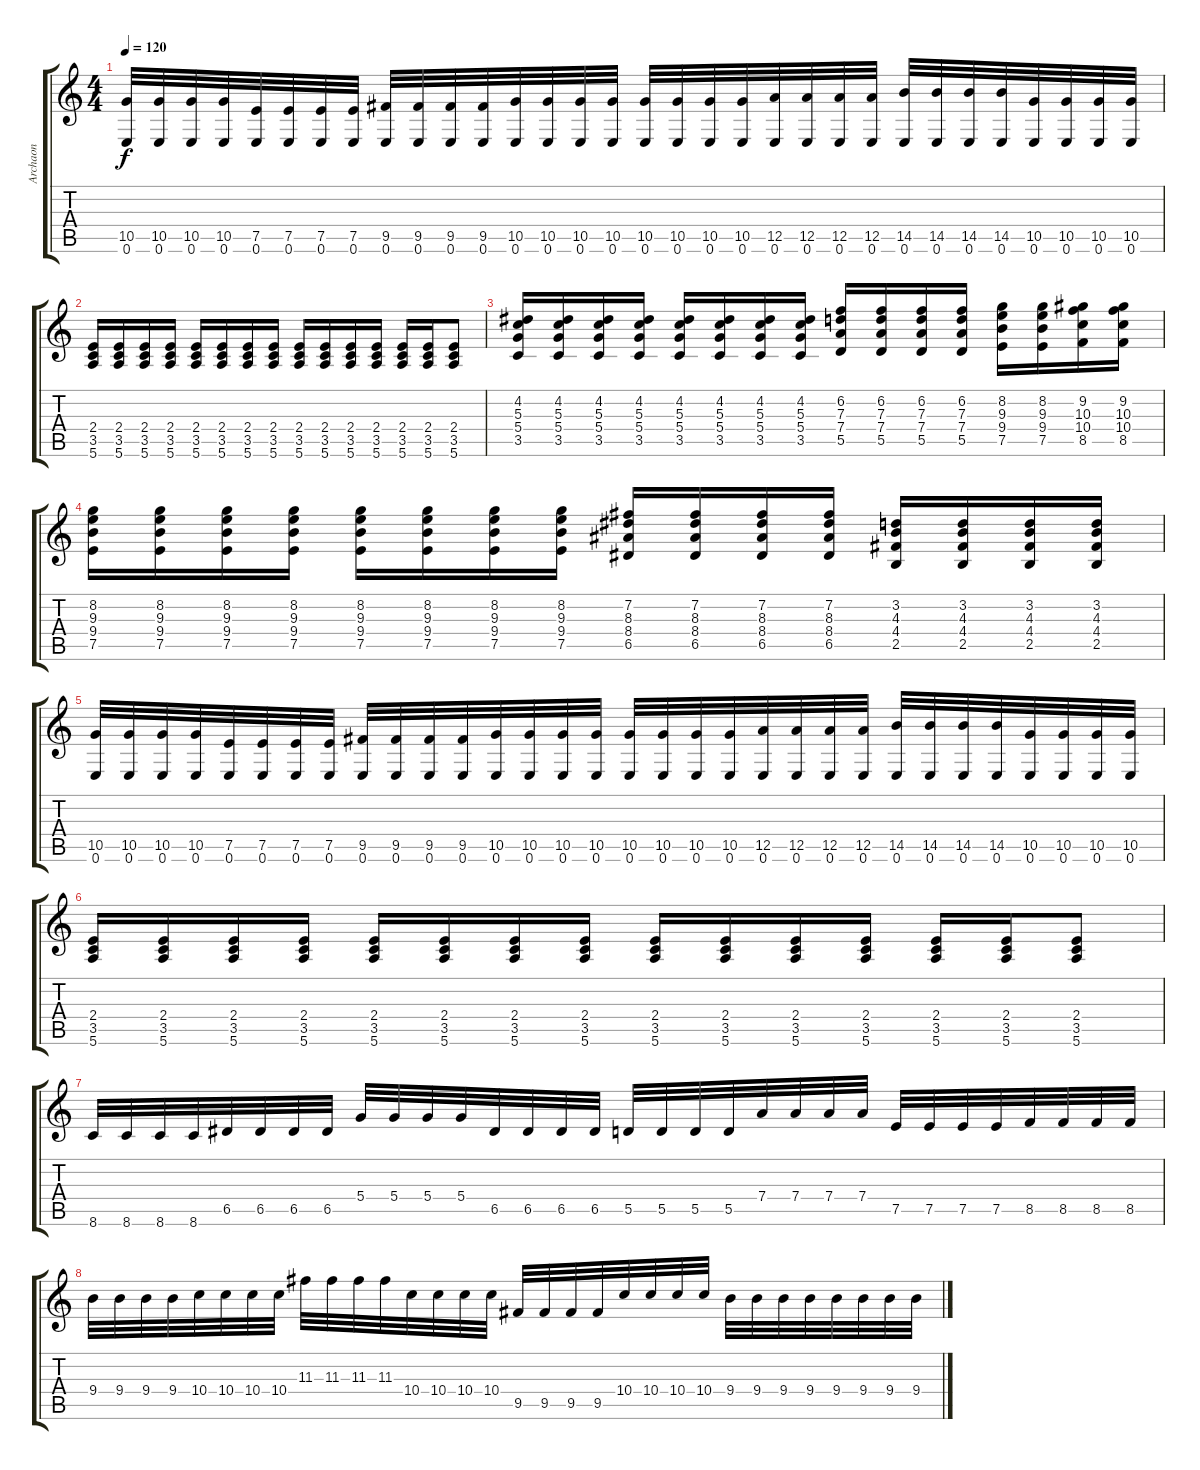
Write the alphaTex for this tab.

\track ("Archaon" "Archaon") {instrument distortionguitar}
\staff {score tabs}
\tuning (E4 B3 G3 D3 A2 E2) {hide}
\ts (4 4)
\tempo 120
\clef g2
\ks c
(10.5 0.6).32{dy f} (10.5 0.6).32 (10.5 0.6).32 (10.5 0.6).32 (7.5 0.6).32 (7.5 0.6).32 (7.5 0.6).32 (7.5 0.6).32 (9.5 0.6).32 (9.5 0.6).32 (9.5 0.6).32 (9.5 0.6).32 (10.5 0.6).32 (10.5 0.6).32 (10.5 0.6).32 (10.5 0.6).32 (10.5 0.6).32 (10.5 0.6).32 (10.5 0.6).32 (10.5 0.6).32 (12.5 0.6).32 (12.5 0.6).32 (12.5 0.6).32 (12.5 0.6).32 (14.5 0.6).32 (14.5 0.6).32 (14.5 0.6).32 (14.5 0.6).32 (10.5 0.6).32 (10.5 0.6).32 (10.5 0.6).32 (10.5 0.6).32 |
(2.4 3.5 5.6).16 (2.4 3.5 5.6).16 (2.4 3.5 5.6).16 (2.4 3.5 5.6).16 (2.4 3.5 5.6).16 (2.4 3.5 5.6).16 (2.4 3.5 5.6).16 (2.4 3.5 5.6).16 (2.4 3.5 5.6).16 (2.4 3.5 5.6).16 (2.4 3.5 5.6).16 (2.4 3.5 5.6).16 (2.4 3.5 5.6).16 (2.4 3.5 5.6).16 (2.4 3.5 5.6).8 |
(4.2 5.3 5.4 3.5).16 (4.2 5.3 5.4 3.5).16 (4.2 5.3 5.4 3.5).16 (4.2 5.3 5.4 3.5).16 (4.2 5.3 5.4 3.5).16 (4.2 5.3 5.4 3.5).16 (4.2 5.3 5.4 3.5).16 (4.2 5.3 5.4 3.5).16 (6.2 7.3 7.4 5.5).16 (6.2 7.3 7.4 5.5).16 (6.2 7.3 7.4 5.5).16 (6.2 7.3 7.4 5.5).16 (8.2 9.3 9.4 7.5).16 (8.2 9.3 9.4 7.5).16 (9.2 10.3 10.4 8.5).16 (9.2 10.3 10.4 8.5).16 |
(8.2 9.3 9.4 7.5).16 (8.2 9.3 9.4 7.5).16 (8.2 9.3 9.4 7.5).16 (8.2 9.3 9.4 7.5).16 (8.2 9.3 9.4 7.5).16 (8.2 9.3 9.4 7.5).16 (8.2 9.3 9.4 7.5).16 (8.2 9.3 9.4 7.5).16 (7.2 8.3 8.4 6.5).16 (7.2 8.3 8.4 6.5).16 (7.2 8.3 8.4 6.5).16 (7.2 8.3 8.4 6.5).16 (3.2 4.3 4.4 2.5).16 (3.2 4.3 4.4 2.5).16 (3.2 4.3 4.4 2.5).16 (3.2 4.3 4.4 2.5).16 |
(10.5 0.6).32 (10.5 0.6).32 (10.5 0.6).32 (10.5 0.6).32 (7.5 0.6).32 (7.5 0.6).32 (7.5 0.6).32 (7.5 0.6).32 (9.5 0.6).32 (9.5 0.6).32 (9.5 0.6).32 (9.5 0.6).32 (10.5 0.6).32 (10.5 0.6).32 (10.5 0.6).32 (10.5 0.6).32 (10.5 0.6).32 (10.5 0.6).32 (10.5 0.6).32 (10.5 0.6).32 (12.5 0.6).32 (12.5 0.6).32 (12.5 0.6).32 (12.5 0.6).32 (14.5 0.6).32 (14.5 0.6).32 (14.5 0.6).32 (14.5 0.6).32 (10.5 0.6).32 (10.5 0.6).32 (10.5 0.6).32 (10.5 0.6).32 |
(2.4 3.5 5.6).16 (2.4 3.5 5.6).16 (2.4 3.5 5.6).16 (2.4 3.5 5.6).16 (2.4 3.5 5.6).16 (2.4 3.5 5.6).16 (2.4 3.5 5.6).16 (2.4 3.5 5.6).16 (2.4 3.5 5.6).16 (2.4 3.5 5.6).16 (2.4 3.5 5.6).16 (2.4 3.5 5.6).16 (2.4 3.5 5.6).16 (2.4 3.5 5.6).16 (2.4 3.5 5.6).8 |
8.6.32 8.6.32 8.6.32 8.6.32 6.5.32 6.5.32 6.5.32 6.5.32 5.4.32 5.4.32 5.4.32 5.4.32 6.5.32 6.5.32 6.5.32 6.5.32 5.5.32 5.5.32 5.5.32 5.5.32 7.4.32 7.4.32 7.4.32 7.4.32 7.5.32 7.5.32 7.5.32 7.5.32 8.5.32 8.5.32 8.5.32 8.5.32 |
9.4.32 9.4.32 9.4.32 9.4.32 10.4.32 10.4.32 10.4.32 10.4.32 11.3.32 11.3.32 11.3.32 11.3.32 10.4.32 10.4.32 10.4.32 10.4.32 9.5.32 9.5.32 9.5.32 9.5.32 10.4.32 10.4.32 10.4.32 10.4.32 9.4.32 9.4.32 9.4.32 9.4.32 9.4.32 9.4.32 9.4.32 9.4.32
